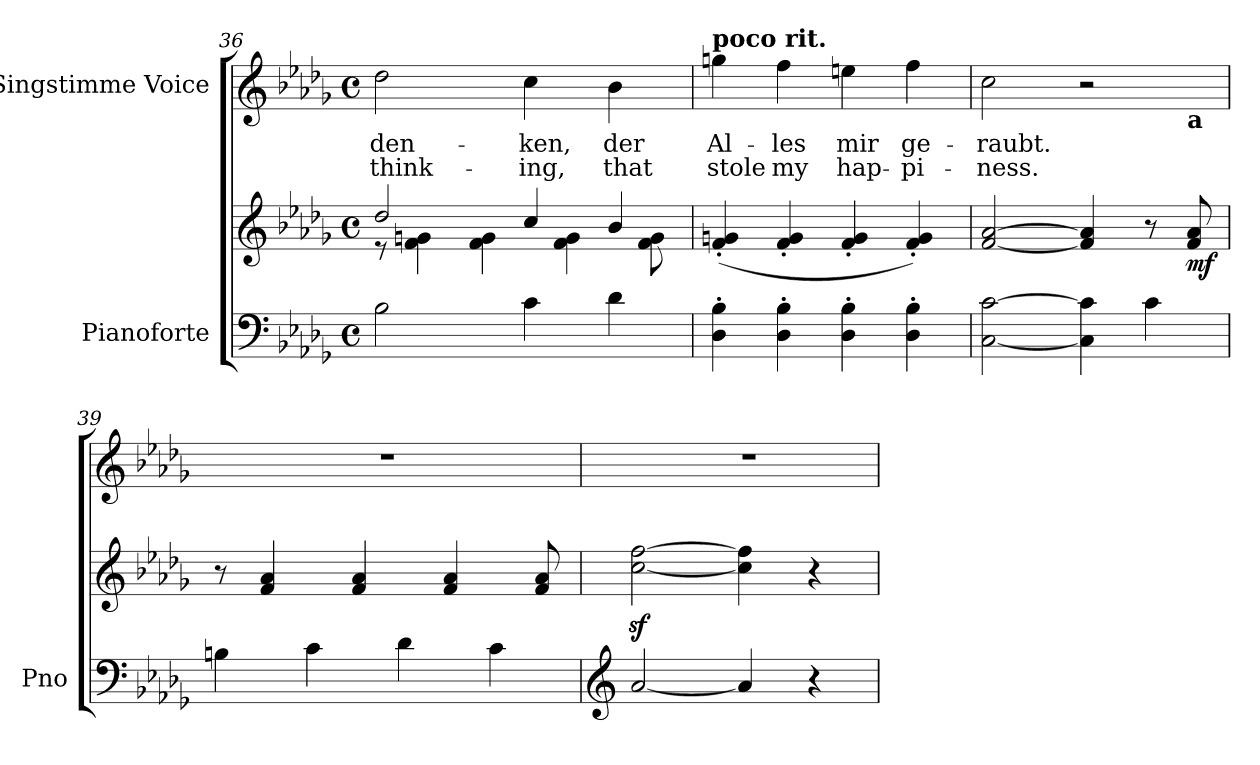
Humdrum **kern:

**kern	**kern	**dynam	**kern	**text	**text
*part2	*part2	*part2	*part1	*part1	*part1
*staff3	*staff2	*staff2/3	*staff1	*staff1	*staff1
*I"Pianoforte	*	*	*I"Singstimme Voice	*	*
*I'Pno	*	*	*	*	*
*clefF4	*clefG2	*	*clefG2	*	*
*k[b-e-a-d-g-]	*k[b-e-a-d-g-]	*	*k[b-e-a-d-g-]	*	*
*M4/4	*M4/4	*	*M4/4	*	*
*met(c)	*met(c)	*	*met(c)	*	*
=36	=36	=36	=36	=36	=36
*	*^	*	*	*	*
2B-\	2dd-/	8r	.	2dd-\	-den-	think-
.	.	4f\ 4gn\	.	.	.	.
.	.	4f\ 4g\	.	.	.	.
4c\	4cc/	.	.	4cc\	-ken,	-ing,
.	.	4f\ 4g\	.	.	.	.
4d-\	4b-/	.	.	4b-\	der	that
.	.	8f\ 8g\	.	.	.	.
=37	=37	=37	=37	=37	=37	=37
!	!	!	!	!LO:TX:a:B:t=poco rit.	!	!
!	!LO:TX:a:B:t=poco rit.	!	!	!	!	!
*	*v	*v	*	*	*	*
4D-\' 4B-\'	(4f/' 4gn/'	.	4ggn\	Al-	stole
4D-\' 4B-\'	4f/' 4g/'	.	4ff\	-les	my
4D-\' 4B-\'	4f/' 4g/'	.	4een\	mir	hap-
4D-\' 4B-\'	4f/' 4g/')	.	4ff\	ge-	-pi-
=38	=38	=38	=38	=38	=38
*	*	*	*^	*	*
[2C\ [2c\	[2f/ [2a-/	.	2cc\	2..ryy	-raubt.	-ness.
4C\] 4c\]	4f/] 4a-/]	.	2r	.	.	.
4c\	8r	.	.	.	.	.
!	!	!	!	!LO:TX:b:B:t=a	!	!
!	!	!LO:DY:b	!	!	!	!
.	8f/ 8a-/	mf	.	8ryy	.	.
=39	=39	=39	=39	=39	=39	=39
!	!	!	!LO:TX:b:B:t=tempo	!	!	!
*	*	*	*v	*v	*	*
4Bn\	8r	.	1r	.	.
.	4f/ 4a-/	.	.	.	.
4c\	.	.	.	.	.
.	4f/ 4a-/	.	.	.	.
4d-\	.	.	.	.	.
.	4f/ 4a-/	.	.	.	.
4c\	.	.	.	.	.
.	8f/ 8a-/	.	.	.	.
=40	=40	=40	=40	=40	=40
*clefG2	*	*	*	*	*
[2a-/	[2cc\z< [2ff\z<	.	1r	.	.
4a-/]	4cc\] 4ff\]	.	.	.	.
4r	4r	.	.	.	.
=	=	=	=	=	=
*-	*-	*-	*-	*-	*-
